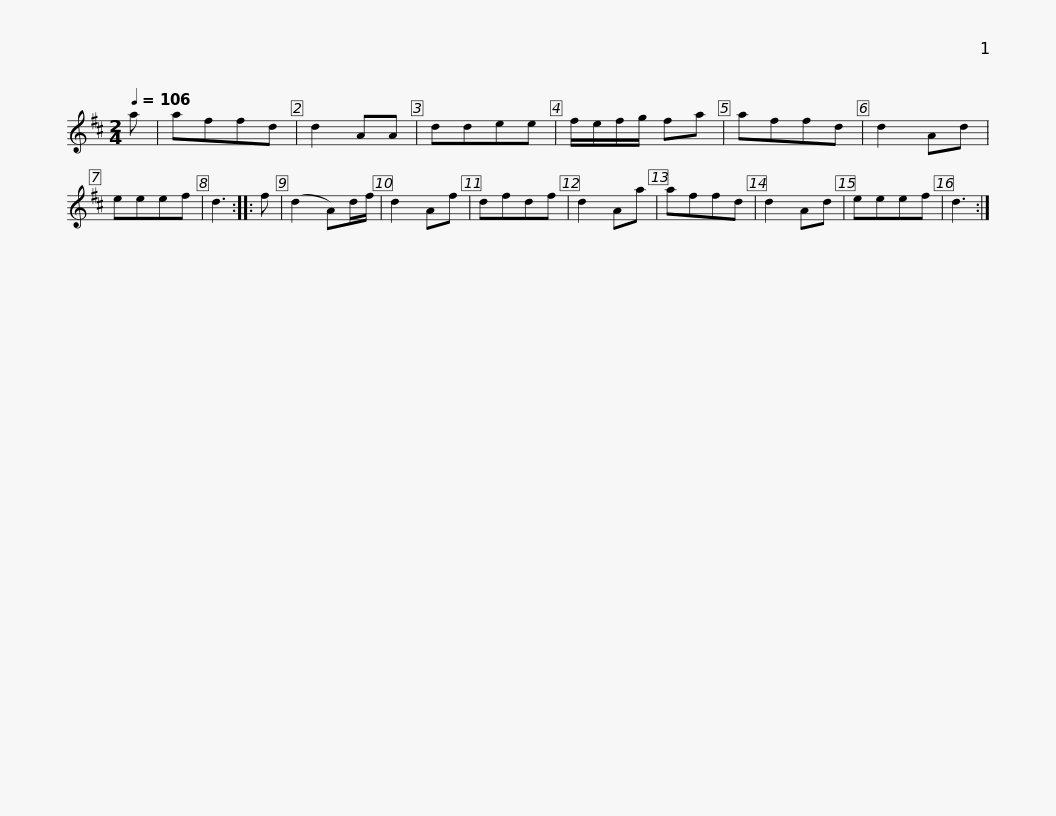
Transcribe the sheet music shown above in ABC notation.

X:1
L:1/8
Q:1/4=106
M:2/4
I:linebreak $
K:D
V:1 treble
V:1
 a | affd | d2 AA | ddee | f/e/f/g/ fa | %5
 affd | d2 Ad | eeef | d3 :: f | %10
 (d2 A)d/f/ | d2 Af |$ dfdf | d2 Aa | affd | %15
 d2 Ad | eeef | d3 :| %18
